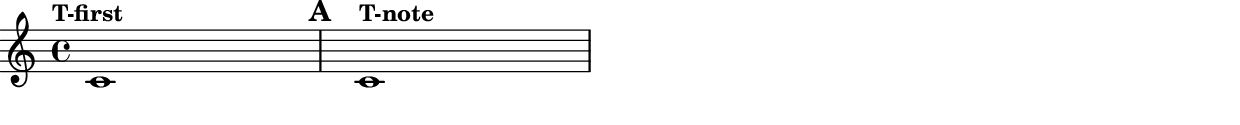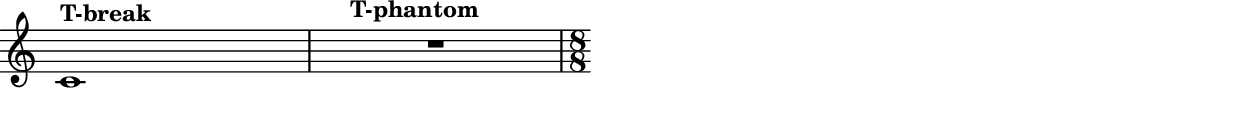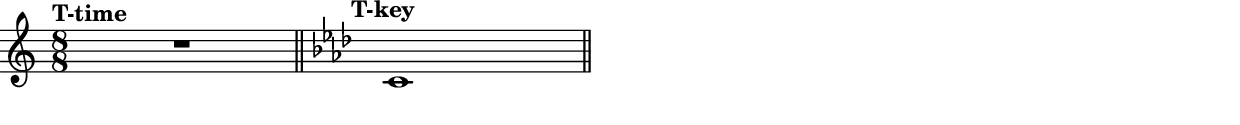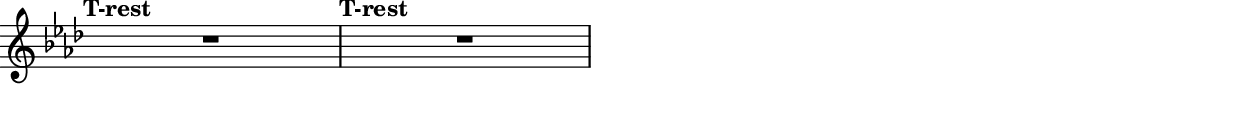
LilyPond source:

%% Generated by lilypond-book
%% Options: [exampleindent=10.16\mm,indent=0\mm,line-width=160\mm,paper-height=845.047\pt,paper-width=597.508\pt,papersize='(cons (* 597.508 pt) (* 845.047 pt))]
\include "lilypond-book-preamble.ly"


% ****************************************************************
% Start cut-&-pastable-section
% ****************************************************************

#(ly:set-option 'eps-box-padding 3.000000)



\paper {
  #(set-paper-size '(cons (* 597.508 pt) (* 845.047 pt)))
  indent = 0\mm
  line-width = 160\mm
  % offset the left padding, also add 1mm as lilypond creates cropped
  % images with a little space on the right
  line-width = #(- line-width (* mm  3.000000) (* mm 1))
}

\layout {
  
}




% ****************************************************************
% ly snippet:
% ****************************************************************
\sourcefilename "/lilypond-2.25.21/input/regression/metronome-marking-break-align.ly"
\sourcefileline 0
\version "2.19.21"

\header {
  texidoc = "@code{\\tempo} marks are aligned with the time signature
or the position of the first note.

By overriding @code{break-align-symbols} the default alignment can be
changed.  If no symbol in @code{break-align-symbols} is present, the
property @code{non-break-align-symbols} determines the alignment.  If
the alignment object is a multi-measure rest, the tempo mark is aligned
with the preceding bar line.
"
}

\layout {
  line-width = 100\mm
}

\relative {
  \tempo "T-first"
  c'1
  \mark \default
  \tempo "T-note"
  c1 \break
  \tempo "T-break"
  c1
  \tempo "T-phantom"
  R1 \break
  \time 8/8
  \tempo "T-time"
  R1 \bar "||"
  \override Score.MetronomeMark.break-align-symbols = #'(key-signature)
  \key as \major
  \tempo "T-key"
  c1 \bar "||" \break
  \override Score.MetronomeMark.non-break-align-symbols =
    #'(note-column-interface multi-measure-rest-interface)
  \tempo "T-rest"
  R1
  \tempo "T-rest"
  R1
}



% ****************************************************************
% end ly snippet
% ****************************************************************
